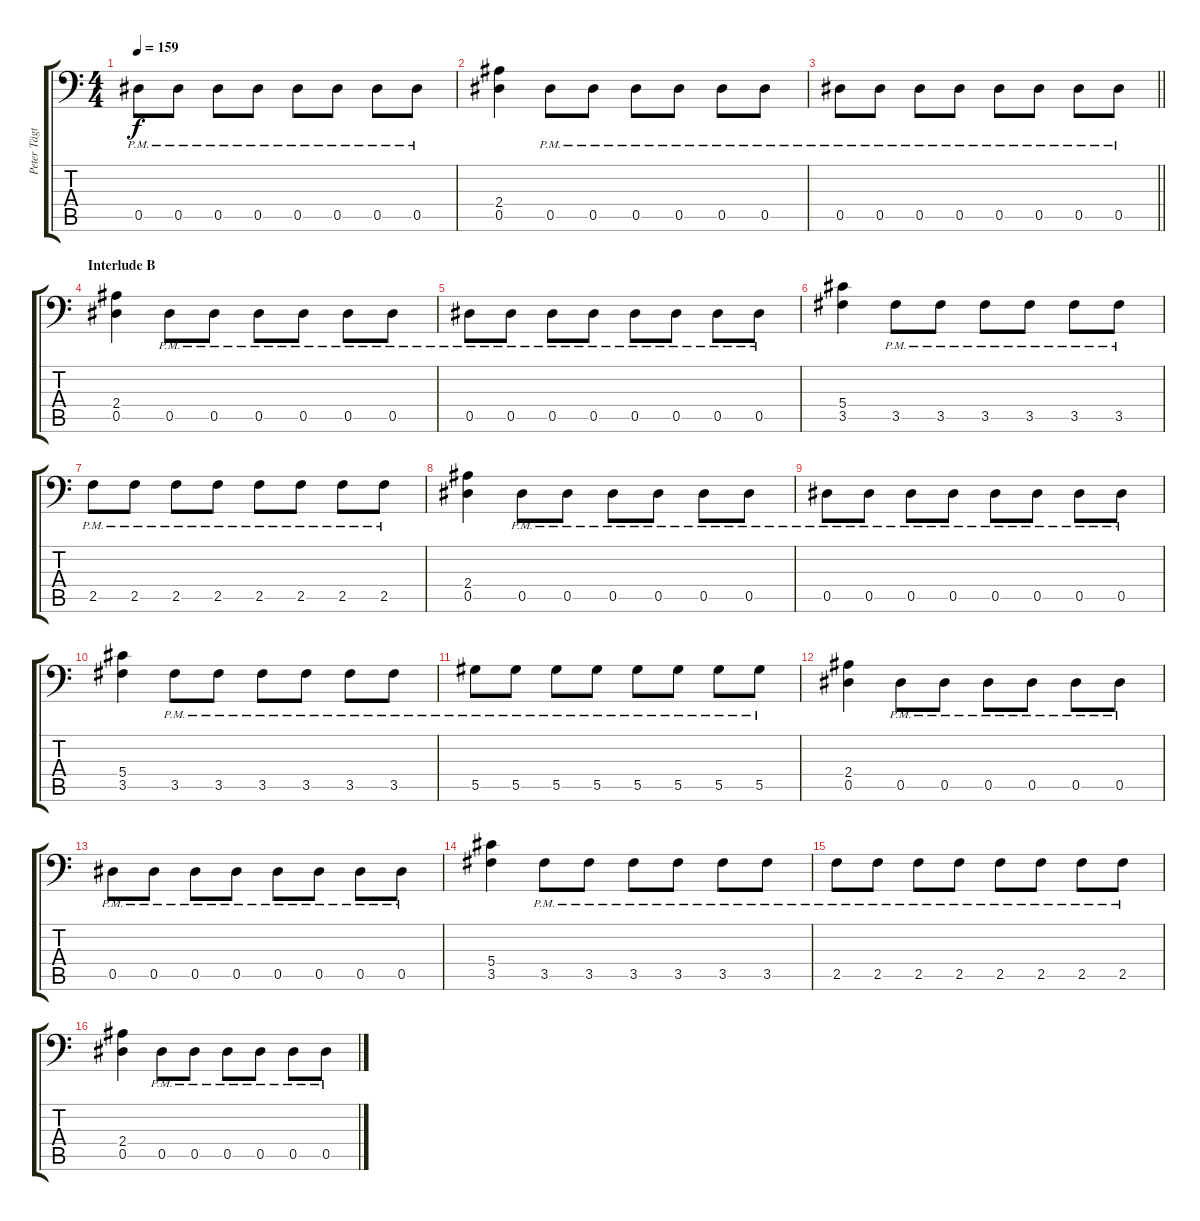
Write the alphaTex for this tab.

\track ("Peter Tägtgren (Rythm 2)" "Peter Tägt") {instrument overdrivenguitar}
\staff {score tabs}
\tuning (Bb3 F3 Db3 Ab2 Eb2 Bb1) {hide}
\ts (4 4)
\tempo 159
\clef f4
\ks c
0.5{pm}.8{dy f} 0.5{pm}.8 0.5{pm}.8 0.5{pm}.8 0.5{pm}.8 0.5{pm}.8 0.5{pm}.8 0.5{pm}.8 |
(2.4 0.5).4 0.5{pm}.8 0.5{pm}.8 0.5{pm}.8 0.5{pm}.8 0.5{pm}.8 0.5{pm}.8 |
\barLineRight lightlight
0.5{pm}.8 0.5{pm}.8 0.5{pm}.8 0.5{pm}.8 0.5{pm}.8 0.5{pm}.8 0.5{pm}.8 0.5{pm}.8 |
\section ("" "Interlude B")
(2.4 0.5).4 0.5{pm}.8 0.5{pm}.8 0.5{pm}.8 0.5{pm}.8 0.5{pm}.8 0.5{pm}.8 |
0.5{pm}.8 0.5{pm}.8 0.5{pm}.8 0.5{pm}.8 0.5{pm}.8 0.5{pm}.8 0.5{pm}.8 0.5{pm}.8 |
(5.4 3.5).4 3.5{pm}.8 3.5{pm}.8 3.5{pm}.8 3.5{pm}.8 3.5{pm}.8 3.5{pm}.8 |
2.5{pm}.8 2.5{pm}.8 2.5{pm}.8 2.5{pm}.8 2.5{pm}.8 2.5{pm}.8 2.5{pm}.8 2.5{pm}.8 |
(2.4 0.5).4 0.5{pm}.8 0.5{pm}.8 0.5{pm}.8 0.5{pm}.8 0.5{pm}.8 0.5{pm}.8 |
0.5{pm}.8 0.5{pm}.8 0.5{pm}.8 0.5{pm}.8 0.5{pm}.8 0.5{pm}.8 0.5{pm}.8 0.5{pm}.8 |
(5.4 3.5).4 3.5{pm}.8 3.5{pm}.8 3.5{pm}.8 3.5{pm}.8 3.5{pm}.8 3.5{pm}.8 |
5.5{pm}.8 5.5{pm}.8 5.5{pm}.8 5.5{pm}.8 5.5{pm}.8 5.5{pm}.8 5.5{pm}.8 5.5{pm}.8 |
(2.4 0.5).4 0.5{pm}.8 0.5{pm}.8 0.5{pm}.8 0.5{pm}.8 0.5{pm}.8 0.5{pm}.8 |
0.5{pm}.8 0.5{pm}.8 0.5{pm}.8 0.5{pm}.8 0.5{pm}.8 0.5{pm}.8 0.5{pm}.8 0.5{pm}.8 |
(5.4 3.5).4 3.5{pm}.8 3.5{pm}.8 3.5{pm}.8 3.5{pm}.8 3.5{pm}.8 3.5{pm}.8 |
2.5{pm}.8 2.5{pm}.8 2.5{pm}.8 2.5{pm}.8 2.5{pm}.8 2.5{pm}.8 2.5{pm}.8 2.5{pm}.8 |
(2.4 0.5).4 0.5{pm}.8 0.5{pm}.8 0.5{pm}.8 0.5{pm}.8 0.5{pm}.8 0.5{pm}.8
